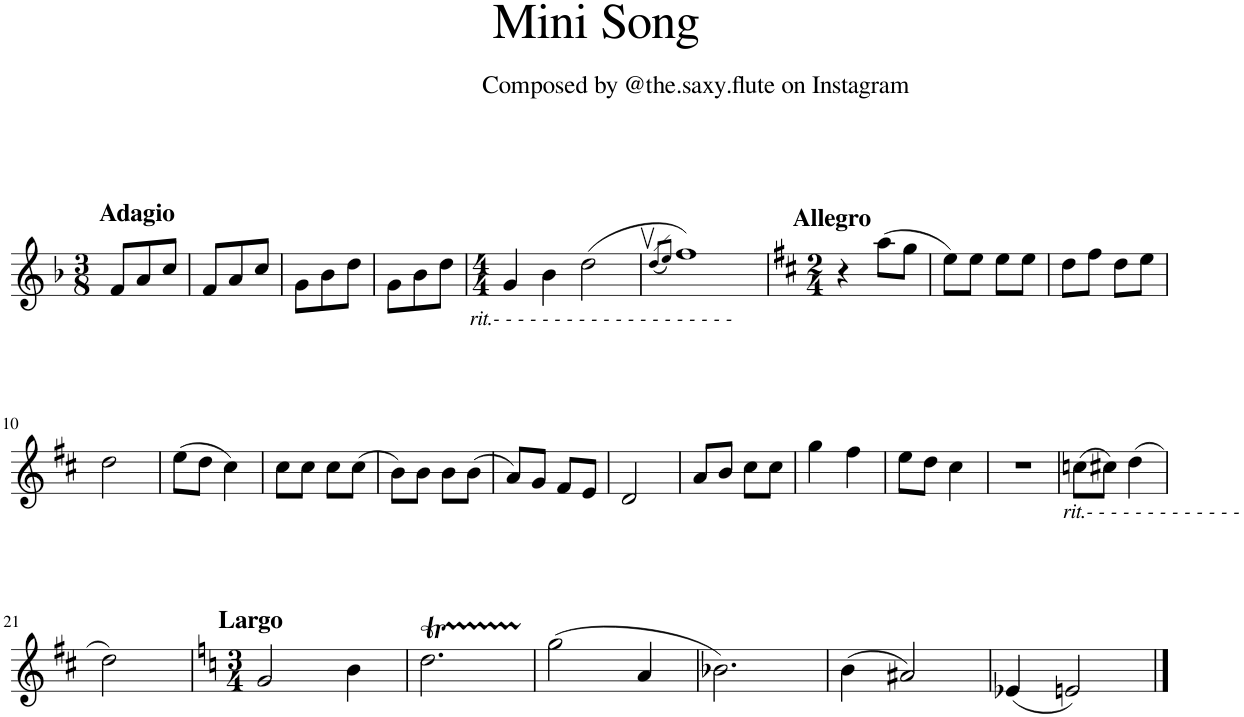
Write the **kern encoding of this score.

**kern
*part1
*staff1
*I"Flute
*I'Fl.
*clefG2
*k[b-]
*M3/8
=1
!LO:TX:a:B:t=Adagio
8f/L
8a/
8cc/J
=2
8f/L
8a/
8cc/J
=3
8g\L
8b-\
8dd\J
=4
8g\L
8b-\
8dd\J
=5
*M4/4
!LO:TX:b:i:t=rit.- - - - - - - - - - - - - - - - - - - -
4g/
4b-\
(2dd\
=6
(8qdd/L
8qee/J)
1ff)
=7
*k[f#c#]
*M2/4
!LO:TX:a:B:t=Allegro
4r
(8aa\L
8gg\J
=8
8ee\L)
8ee\J
8ee\L
8ee\J
=9
8dd\L
8ff#\J
8dd\L
8ee\J
!!LO:LB:g=z
=10
2dd\
=11
(8ee\L
8dd\J
4cc#\)
=12
8cc#\L
8cc#\J
8cc#\L
(8cc#\J
=13
8b\L)
8b\J
8b\L
(8b\J
=14
8a/L)
8g/J
8f#/L
8e/J
=15
2d/
=16
8a/L
8b/J
8cc#\L
8cc#\J
=17
4gg\
4ff#\
=18
8ee\L
8dd\J
4cc#\
=19
2r
=20
!LO:TX:b:i:t=rit.- - - - - - - - - - - - -
(8ccn\L
8cc#X\J)
(4dd\
!!LO:LB:g=z
=21
2dd\)
=22
*k[]
*M3/4
!LO:TX:a:B:t=Largo
2g/
4b\
=23
2.ddT\
=24
(2gg\
4a/
=25
2.b-X\)
=26
(4b\
2a#X/)
=27
(4e-X/
2en/)
==
*-
